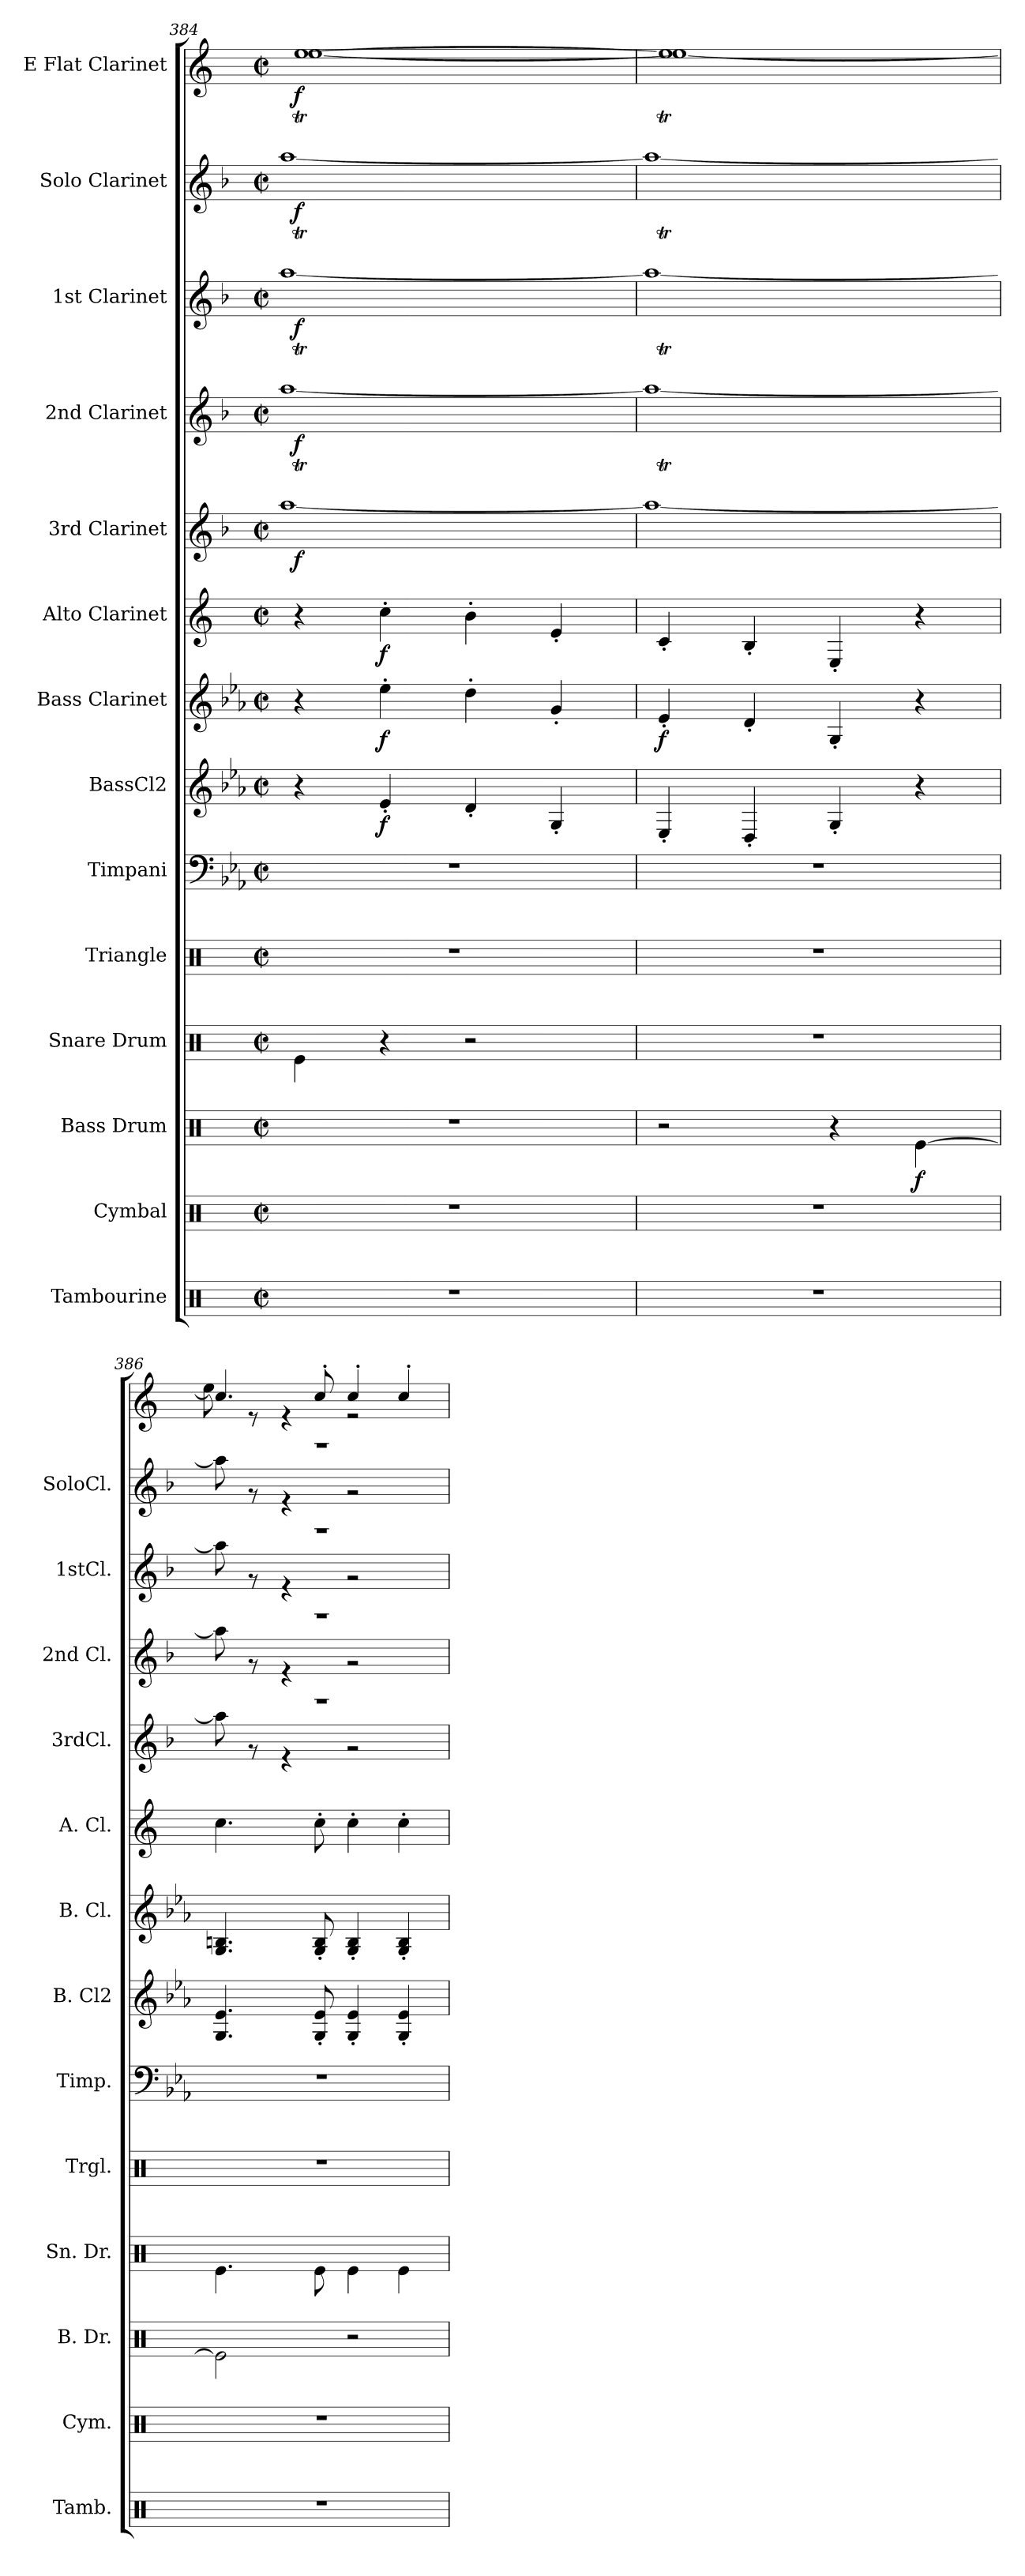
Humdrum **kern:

**kern	**kern	**kern	**dynam	**kern	**kern	**kern	**kern	**dynam	**kern	**dynam	**kern	**dynam	**kern	**dynam	**kern	**dynam	**kern	**dynam	**kern	**dynam	**kern	**dynam
*part14	*part13	*part12	*part12	*part11	*part10	*part9	*part8	*part8	*part7	*part7	*part6	*part6	*part5	*part5	*part4	*part4	*part3	*part3	*part2	*part2	*part1	*part1
*staff14	*staff13	*staff12	*staff12	*staff11	*staff10	*staff9	*staff8	*staff8	*staff7	*staff7	*staff6	*staff6	*staff5	*staff5	*staff4	*staff4	*staff3	*staff3	*staff2	*staff2	*staff1	*staff1
*I"Tambourine	*I"Cymbal	*I"Bass Drum	*	*I"Snare Drum	*I"Triangle	*I"Timpani	*I"BassCl2	*	*I"Bass Clarinet	*	*I"Alto Clarinet	*	*I"3rd Clarinet	*	*I"2nd Clarinet	*	*I"1st Clarinet	*	*I"Solo Clarinet	*	*I"E Flat Clarinet	*
*I'Tamb.	*I'Cym.	*I'B. Dr.	*	*I'Sn. Dr.	*I'Trgl.	*I'Timp.	*I'B. Cl2	*	*I'B. Cl.	*	*I'A. Cl.	*	*I'3rdCl.	*	*I'2nd Cl.	*	*I'1stCl.	*	*I'SoloCl.	*	*	*
*clefX	*clefX	*clefX	*	*clefX	*clefX	*clefF4	*clefG2	*	*clefG2	*	*clefG2	*	*clefG2	*	*clefG2	*	*clefG2	*	*clefG2	*	*clefG2	*
*	*	*	*	*	*	*	*ITrd8c14	*	*ITrd8c14	*	*ITrd5c9	*	*ITrd1c2	*	*ITrd1c2	*	*ITrd1c2	*	*ITrd1c2	*	*ITrd-2c-3	*
*k[]	*k[]	*k[]	*	*k[]	*k[]	*k[b-e-a-]	*k[b-e-a-]	*	*k[b-e-a-]	*	*k[b-e-a-]	*	*k[b-e-a-]	*	*k[b-e-a-]	*	*k[b-e-a-]	*	*k[b-e-a-]	*	*k[b-e-a-]	*
*M4/4	*M4/4	*M4/4	*	*M4/4	*M4/4	*M4/4	*M4/4	*	*M4/4	*	*M4/4	*	*M4/4	*	*M4/4	*	*M4/4	*	*M4/4	*	*M4/4	*
*met(c|)	*met(c|)	*met(c|)	*	*met(c|)	*met(c|)	*met(c|)	*met(c|)	*	*met(c|)	*	*met(c|)	*	*met(c|)	*	*met(c|)	*	*met(c|)	*	*met(c|)	*	*met(c|)	*
=384	=384	=384	=384	=384	=384	=384	=384	=384	=384	=384	=384	=384	=384	=384	=384	=384	=384	=384	=384	=384	=384	=384
*	*	*	*	*	*	*	*	*	*	*	*	*	*^	*	*^	*	*^	*	*^	*	*^	*
!	!	!	!	!	!	!	!	!	!	!	!	!	!	!	!LO:DY:b	!	!	!LO:DY:b	!	!	!LO:DY:b	!	!	!LO:DY:b	!	!	!LO:DY:b
1r	1r	1r	.	4Re\	1r	1r	4r	.	4r	.	4r	.	(16ggt/LLyy	[1gg	f	(16ggt/LLyy	[1gg	f	(16ggt/LLyy	[1gg	f	(16ggt/LLyy	[1gg	f	[1gg	[1gg	f
.	.	.	.	.	.	.	.	.	.	.	.	.	16aa-/yy	.	.	16aa-/yy	.	.	16aa-/yy	.	.	16aa-/yy	.	.	.	.	.
.	.	.	.	.	.	.	.	.	.	.	.	.	16gg/yy	.	.	16gg/yy	.	.	16gg/yy	.	.	16gg/yy	.	.	.	.	.
.	.	.	.	.	.	.	.	.	.	.	.	.	16aa-/JJyy	.	.	16aa-/JJyy	.	.	16aa-/JJyy	.	.	16aa-/JJyy	.	.	.	.	.
!	!	!	!	!	!	!	!	!LO:DY:b	!	!LO:DY:b	!	!LO:DY:b	!	!	!	!	!	!	!	!	!	!	!	!	!	!	!
.	.	.	.	4r	.	.	4E-'/	f	4e-'\	f	4e-'\	f	16gg/LLyy	.	.	16gg/LLyy	.	.	16gg/LLyy	.	.	16gg/LLyy	.	.	.	.	.
.	.	.	.	.	.	.	.	.	.	.	.	.	16aa-/yy	.	.	16aa-/yy	.	.	16aa-/yy	.	.	16aa-/yy	.	.	.	.	.
.	.	.	.	.	.	.	.	.	.	.	.	.	16gg/yy	.	.	16gg/yy	.	.	16gg/yy	.	.	16gg/yy	.	.	.	.	.
.	.	.	.	.	.	.	.	.	.	.	.	.	16aa-/JJyy	.	.	16aa-/JJyy	.	.	16aa-/JJyy	.	.	16aa-/JJyy	.	.	.	.	.
.	.	.	.	2r	.	.	4D'/	.	4d'\	.	4d'\	.	16gg/LLyy	.	.	16gg/LLyy	.	.	16gg/LLyy	.	.	16gg/LLyy	.	.	.	.	.
.	.	.	.	.	.	.	.	.	.	.	.	.	16aa-/yy	.	.	16aa-/yy	.	.	16aa-/yy	.	.	16aa-/yy	.	.	.	.	.
.	.	.	.	.	.	.	.	.	.	.	.	.	16gg/yy	.	.	16gg/yy	.	.	16gg/yy	.	.	16gg/yy	.	.	.	.	.
.	.	.	.	.	.	.	.	.	.	.	.	.	16aa-/JJyy	.	.	16aa-/JJyy	.	.	16aa-/JJyy	.	.	16aa-/JJyy	.	.	.	.	.
.	.	.	.	.	.	.	4GG'/	.	4G'/	.	4G'/	.	16gg/LLyy	.	.	16gg/LLyy	.	.	16gg/LLyy	.	.	16gg/LLyy	.	.	.	.	.
.	.	.	.	.	.	.	.	.	.	.	.	.	16aa-/yy	.	.	16aa-/yy	.	.	16aa-/yy	.	.	16aa-/yy	.	.	.	.	.
.	.	.	.	.	.	.	.	.	.	.	.	.	16gg/yy	.	.	16gg/yy	.	.	16gg/yy	.	.	16gg/yy	.	.	.	.	.
.	.	.	.	.	.	.	.	.	.	.	.	.	16aa-/JJyy	.	.	16aa-/JJyy	.	.	16aa-/JJyy	.	.	16aa-/JJyy	.	.	.	.	.
!!LO:LB:g=z	!!
=385	=385	=385	=385	=385	=385	=385	=385	=385	=385	=385	=385	=385	=385	=385	=385	=385	=385	=385	=385	=385	=385	=385	=385	=385	=385	=385	=385
!	!	!	!	!	!	!	!	!	!	!LO:DY:b	!	!	!	!	!	!	!	!	!	!	!	!	!	!	!	!	!
1r	1r	2r	.	1r	1r	1r	4EE-'/	.	4E-'/	f	4E-'/	.	16ggt/LLyy	1gg_	.	16ggt/LLyy	1gg_	.	16ggt/LLyy	1gg_	.	16ggt/LLyy	1gg_	.	1gg]	1gg_	.
.	.	.	.	.	.	.	.	.	.	.	.	.	16aa-/yy	.	.	16aa-/yy	.	.	16aa-/yy	.	.	16aa-/yy	.	.	.	.	.
.	.	.	.	.	.	.	.	.	.	.	.	.	16gg/yy	.	.	16gg/yy	.	.	16gg/yy	.	.	16gg/yy	.	.	.	.	.
.	.	.	.	.	.	.	.	.	.	.	.	.	16aa-/JJyy	.	.	16aa-/JJyy	.	.	16aa-/JJyy	.	.	16aa-/JJyy	.	.	.	.	.
.	.	.	.	.	.	.	4DD'/	.	4D'/	.	4D'/	.	16gg/LLyy	.	.	16gg/LLyy	.	.	16gg/LLyy	.	.	16gg/LLyy	.	.	.	.	.
.	.	.	.	.	.	.	.	.	.	.	.	.	16aa-/yy	.	.	16aa-/yy	.	.	16aa-/yy	.	.	16aa-/yy	.	.	.	.	.
.	.	.	.	.	.	.	.	.	.	.	.	.	16gg/yy	.	.	16gg/yy	.	.	16gg/yy	.	.	16gg/yy	.	.	.	.	.
.	.	.	.	.	.	.	.	.	.	.	.	.	16aa-/JJyy	.	.	16aa-/JJyy	.	.	16aa-/JJyy	.	.	16aa-/JJyy	.	.	.	.	.
.	.	4r	.	.	.	.	4GG'/	.	4GG'/	.	4GG'/	.	16gg/LLyy	.	.	16gg/LLyy	.	.	16gg/LLyy	.	.	16gg/LLyy	.	.	.	.	.
.	.	.	.	.	.	.	.	.	.	.	.	.	16aa-/yy	.	.	16aa-/yy	.	.	16aa-/yy	.	.	16aa-/yy	.	.	.	.	.
.	.	.	.	.	.	.	.	.	.	.	.	.	16gg/yy	.	.	16gg/yy	.	.	16gg/yy	.	.	16gg/yy	.	.	.	.	.
.	.	.	.	.	.	.	.	.	.	.	.	.	16aa-/JJyy	.	.	16aa-/JJyy	.	.	16aa-/JJyy	.	.	16aa-/JJyy	.	.	.	.	.
!	!	!	!LO:DY:b	!	!	!	!	!	!	!	!	!	!	!	!	!	!	!	!	!	!	!	!	!	!	!	!
.	.	[4Re\	f	.	.	.	4r	.	4r	.	4r	.	16gg/LLyy	.	.	16gg/LLyy	.	.	16gg/LLyy	.	.	16gg/LLyy	.	.	.	.	.
.	.	.	.	.	.	.	.	.	.	.	.	.	16aa-/yy	.	.	16aa-/yy	.	.	16aa-/yy	.	.	16aa-/yy	.	.	.	.	.
.	.	.	.	.	.	.	.	.	.	.	.	.	16gg/yy	.	.	16gg/yy	.	.	16gg/yy	.	.	16gg/yy	.	.	.	.	.
.	.	.	.	.	.	.	.	.	.	.	.	.	16aa-/JJyy)	.	.	16aa-/JJyy)	.	.	16aa-/JJyy)	.	.	16aa-/JJyy)	.	.	.	.	.
=386	=386	=386	=386	=386	=386	=386	=386	=386	=386	=386	=386	=386	=386	=386	=386	=386	=386	=386	=386	=386	=386	=386	=386	=386	=386	=386	=386
1r	1r	2Re\]	.	4.Re\	1r	1r	4.GG/ 4.E-/	.	4.GG/ 4.BBn/	.	4.e-\	.	1r	8gg\]	.	1r	8gg\]	.	1r	8gg\]	.	1r	8gg\]	.	4.ee-/	8gg\]	.
.	.	.	.	.	.	.	.	.	.	.	.	.	.	8r	.	.	8r	.	.	8r	.	.	8r	.	.	8r	.
.	.	.	.	.	.	.	.	.	.	.	.	.	.	4r	.	.	4r	.	.	4r	.	.	4r	.	.	4r	.
.	.	.	.	8Re\	.	.	8GG/' 8E-/'	.	8GG/' 8BB/'	.	8e-'\	.	.	.	.	.	.	.	.	.	.	.	.	.	8ee-'/	.	.
.	.	2r	.	4Re\	.	.	4GG/' 4E-/'	.	4GG/' 4BB/'	.	4e-'\	.	.	2r	.	.	2r	.	.	2r	.	.	2r	.	4ee-'/	2r	.
.	.	.	.	4Re\	.	.	4GG/' 4E-/'	.	4GG/' 4BB/'	.	4e-'\	.	.	.	.	.	.	.	.	.	.	.	.	.	4ee-'/	.	.
*	*	*	*	*	*	*	*	*	*	*	*	*	*v	*v	*	*	*	*	*v	*v	*	*v	*v	*	*v	*v	*
*	*	*	*	*	*	*	*	*	*	*	*	*	*	*	*v	*v	*	*	*	*	*	*	*
=	=	=	=	=	=	=	=	=	=	=	=	=	=	=	=	=	=	=	=	=	=	=
*-	*-	*-	*-	*-	*-	*-	*-	*-	*-	*-	*-	*-	*-	*-	*-	*-	*-	*-	*-	*-	*-	*-
